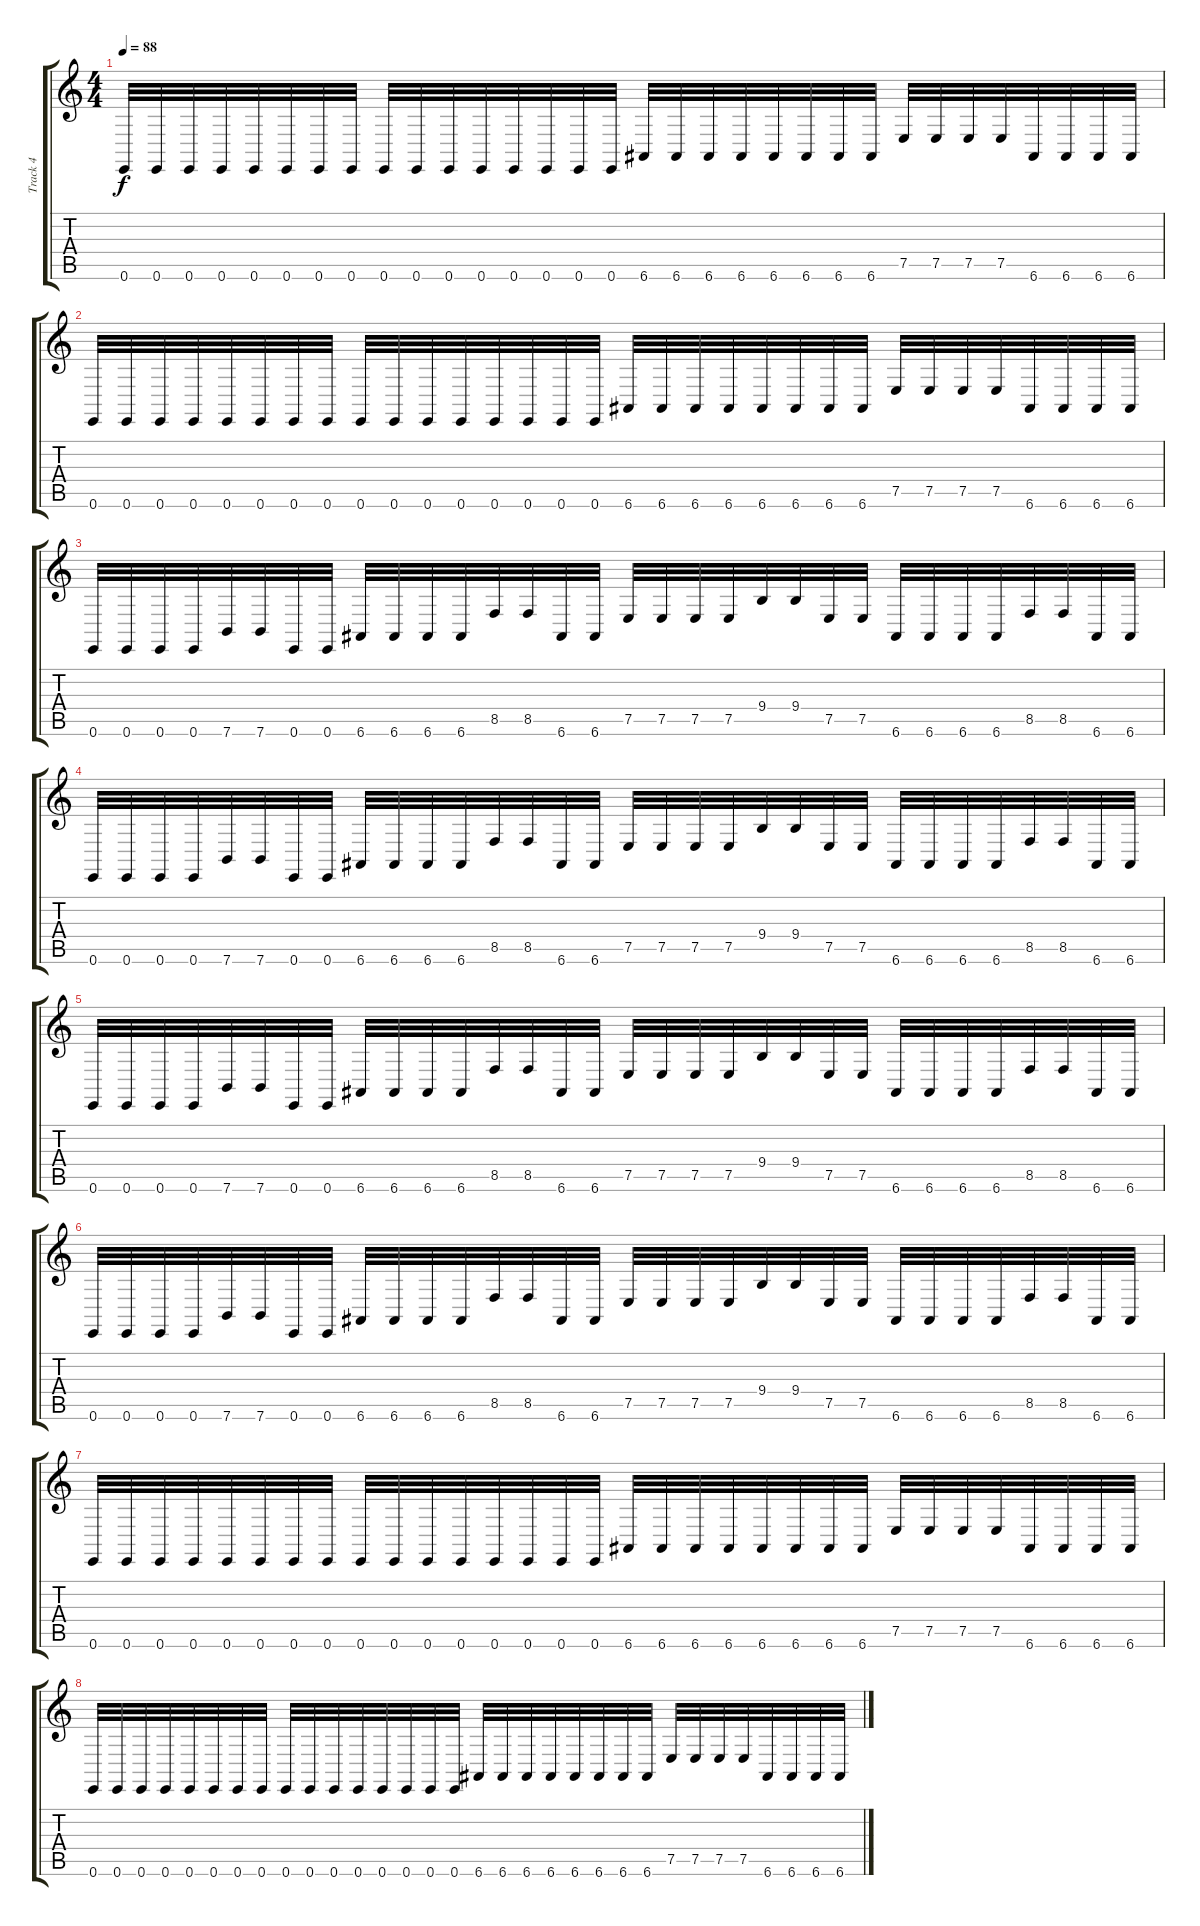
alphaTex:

\track ("Track 4" "Track 4") {instrument lead1square}
\staff {score tabs}
\tuning (E4 B3 G3 D3 A2 E2) {hide}
\ts (4 4)
\tempo 88
\clef g2
\ks c
0.6.32{dy f} 0.6.32 0.6.32 0.6.32 0.6.32 0.6.32 0.6.32 0.6.32 0.6.32 0.6.32 0.6.32 0.6.32 0.6.32 0.6.32 0.6.32 0.6.32 6.6.32 6.6.32 6.6.32 6.6.32 6.6.32 6.6.32 6.6.32 6.6.32 7.5.32 7.5.32 7.5.32 7.5.32 6.6.32 6.6.32 6.6.32 6.6.32 |
0.6.32 0.6.32 0.6.32 0.6.32 0.6.32 0.6.32 0.6.32 0.6.32 0.6.32 0.6.32 0.6.32 0.6.32 0.6.32 0.6.32 0.6.32 0.6.32 6.6.32 6.6.32 6.6.32 6.6.32 6.6.32 6.6.32 6.6.32 6.6.32 7.5.32 7.5.32 7.5.32 7.5.32 6.6.32 6.6.32 6.6.32 6.6.32 |
0.6.32 0.6.32 0.6.32 0.6.32 7.6.32 7.6.32 0.6.32 0.6.32 6.6.32 6.6.32 6.6.32 6.6.32 8.5.32 8.5.32 6.6.32 6.6.32 7.5.32 7.5.32 7.5.32 7.5.32 9.4.32 9.4.32 7.5.32 7.5.32 6.6.32 6.6.32 6.6.32 6.6.32 8.5.32 8.5.32 6.6.32 6.6.32 |
0.6.32 0.6.32 0.6.32 0.6.32 7.6.32 7.6.32 0.6.32 0.6.32 6.6.32 6.6.32 6.6.32 6.6.32 8.5.32 8.5.32 6.6.32 6.6.32 7.5.32 7.5.32 7.5.32 7.5.32 9.4.32 9.4.32 7.5.32 7.5.32 6.6.32 6.6.32 6.6.32 6.6.32 8.5.32 8.5.32 6.6.32 6.6.32 |
0.6.32 0.6.32 0.6.32 0.6.32 7.6.32 7.6.32 0.6.32 0.6.32 6.6.32 6.6.32 6.6.32 6.6.32 8.5.32 8.5.32 6.6.32 6.6.32 7.5.32 7.5.32 7.5.32 7.5.32 9.4.32 9.4.32 7.5.32 7.5.32 6.6.32 6.6.32 6.6.32 6.6.32 8.5.32 8.5.32 6.6.32 6.6.32 |
0.6.32 0.6.32 0.6.32 0.6.32 7.6.32 7.6.32 0.6.32 0.6.32 6.6.32 6.6.32 6.6.32 6.6.32 8.5.32 8.5.32 6.6.32 6.6.32 7.5.32 7.5.32 7.5.32 7.5.32 9.4.32 9.4.32 7.5.32 7.5.32 6.6.32 6.6.32 6.6.32 6.6.32 8.5.32 8.5.32 6.6.32 6.6.32 |
0.6.32 0.6.32 0.6.32 0.6.32 0.6.32 0.6.32 0.6.32 0.6.32 0.6.32 0.6.32 0.6.32 0.6.32 0.6.32 0.6.32 0.6.32 0.6.32 6.6.32 6.6.32 6.6.32 6.6.32 6.6.32 6.6.32 6.6.32 6.6.32 7.5.32 7.5.32 7.5.32 7.5.32 6.6.32 6.6.32 6.6.32 6.6.32 |
0.6.32 0.6.32 0.6.32 0.6.32 0.6.32 0.6.32 0.6.32 0.6.32 0.6.32 0.6.32 0.6.32 0.6.32 0.6.32 0.6.32 0.6.32 0.6.32 6.6.32 6.6.32 6.6.32 6.6.32 6.6.32 6.6.32 6.6.32 6.6.32 7.5.32 7.5.32 7.5.32 7.5.32 6.6.32 6.6.32 6.6.32 6.6.32
